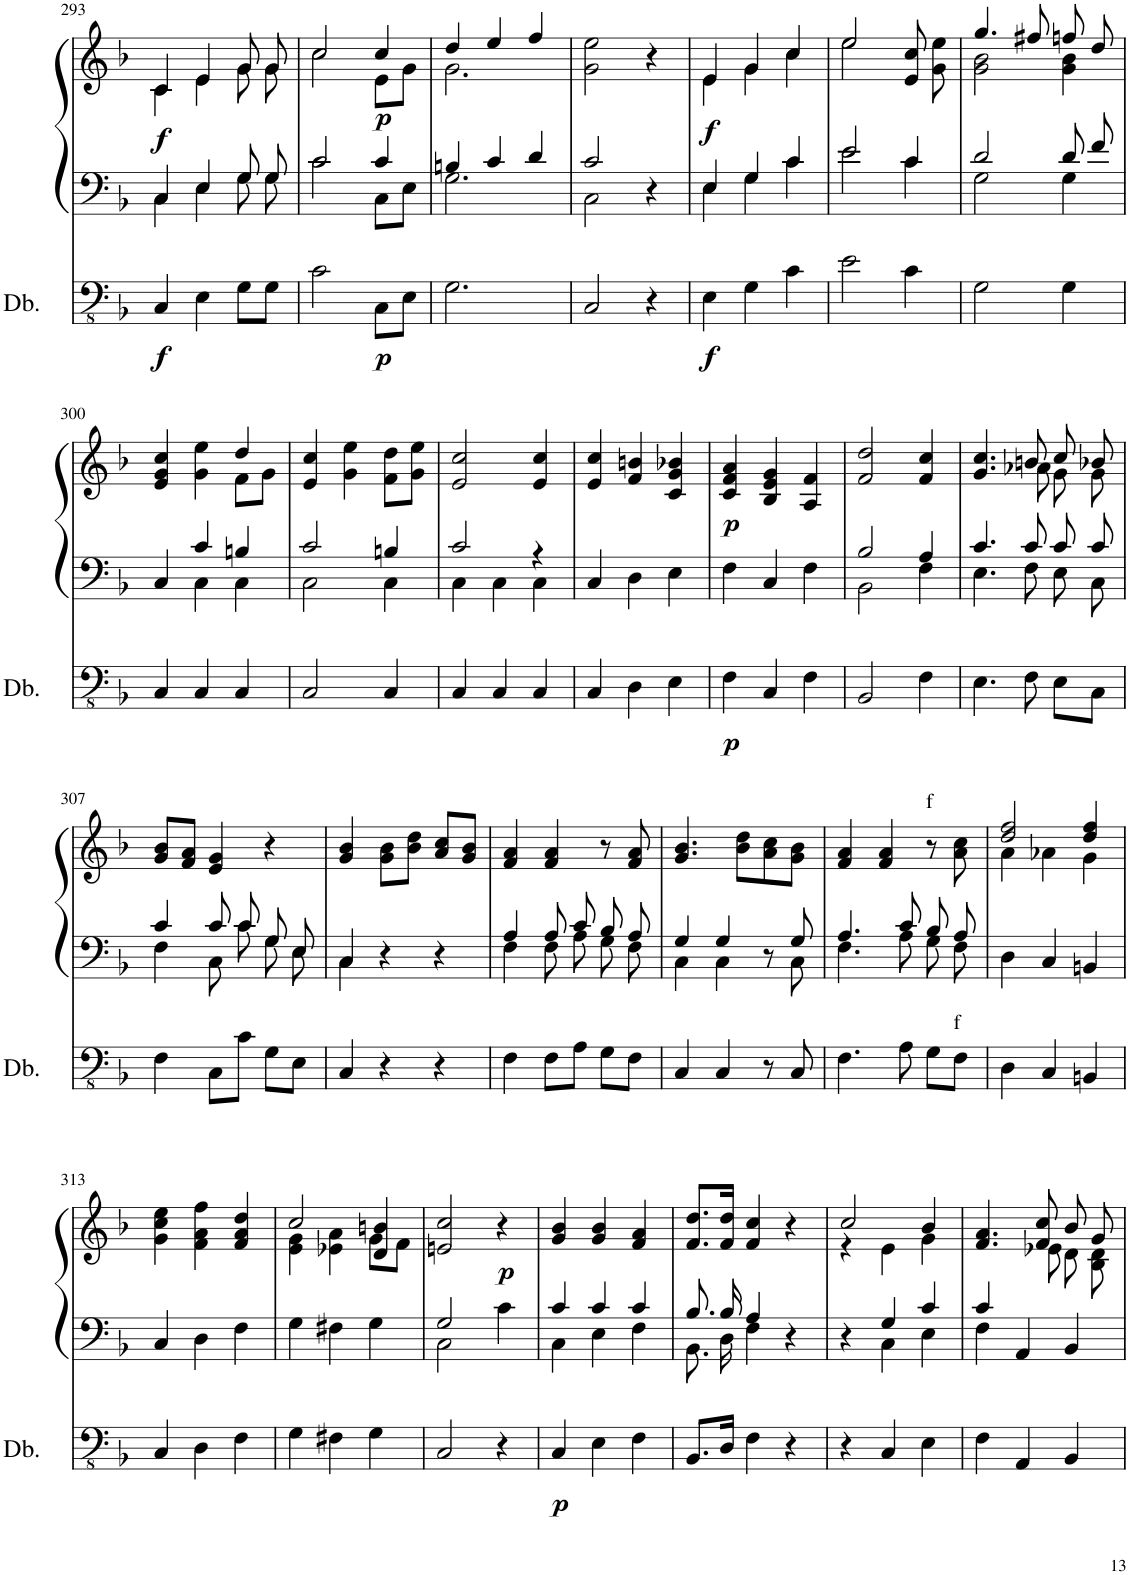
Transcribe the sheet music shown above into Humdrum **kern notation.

**kern	**dynam	**kern	**kern	**dynam
*part2	*part2	*part1	*part1	*part1
*staff3	*staff3	*staff2	*staff1	*staff1/2
*I"Double Bass	*	*I"[Organ [manuals]] (a)	*	*
*I'Db.	*	*	*	*
!!LO:PB:g=z
*clefFv4	*	*clefF4	*clefG2	*
*Trd7c12	*	*	*	*
*k[b-]	*	*k[b-]	*k[b-]	*
*F:	*	*F:	*F:	*
*M3/4	*	*M3/4	*M3/4	*
=293	=293	=293	=293	=293
*	*	*^	*^	*
!	!LO:DY:b	!	!	!	!	!LO:DY:b
4CC/	f	4C/	4C\	4c/	4c\	f
4EE\	.	4E/	4E\	4e/	4e\	.
8GG\L	.	8G/	8G\	8g/	8g\	.
8GG\J	.	8G/	8G\	8g/	8g\	.
=294	=294	=294	=294	=294	=294	=294
2C\	.	2c/	2c\	2cc/	2cc\	.
!	!LO:DY:b	!	!	!	!	!LO:DY:b
8CC\L	p	4c/	8C\L	4cc/	8e\L	p
8EE\J	.	.	8E\J	.	8g\J	.
=295	=295	=295	=295	=295	=295	=295
2.GG\	.	4Bn/	2.G\	4dd/	2.g\	.
.	.	4c/	.	4ee/	.	.
.	.	4d/	.	4ff/	.	.
*	*	*	*	*v	*v	*
=296	=296	=296	=296	=296	=296
2CC/	.	2c/	2C\	2g\ 2ee\	.
4r	.	4r	4ryy	4r	.
=297	=297	=297	=297	=297	=297
*	*	*	*	*^	*
!	!LO:DY:b	!	!	!	!	!LO:DY:b
4EE\	f	4E/	4E\	4e/	4e\	f
4GG\	.	4G/	4G\	4g/	4g\	.
4C\	.	4c/	4c\	4cc/	4cc\	.
=298	=298	=298	=298	=298	=298	=298
2E\	.	2e/	2e\	2ee/	2ee\	.
4C\	.	4c/	4c\	8e/ 8cc/	4ryy	.
.	.	.	.	8g\ 8ee\	.	.
=299	=299	=299	=299	=299	=299	=299
2GG\	.	2d/	2G\	4.gg/	2g\ 2b-\	.
.	.	.	.	8ff#X/	.	.
4GG\	.	8d/	4G\	8ffn/	4g\ 4b-\	.
.	.	8f/	.	8dd/	.	.
!!LO:LB:g=z	!!
=300	=300	=300	=300	=300	=300	=300
4CC/	.	4C/	4ryy	4e/ 4g/ 4cc/	4ryy	.
4CC/	.	4c/	4C\	4g\ 4ee\	4ryy	.
4CC/	.	4Bn/	4C\	4dd/	8f\L	.
.	.	.	.	.	8g\J	.
*	*	*	*	*v	*v	*
=301	=301	=301	=301	=301	=301
2CC/	.	2c/	2C\	4e/ 4cc/	.
.	.	.	.	4g\ 4ee\	.
4CC/	.	4Bn/	4C\	8f\ 8dd\L	.
.	.	.	.	8g\ 8ee\J	.
=302	=302	=302	=302	=302	=302
4CC/	.	2c/	4C\	2e/ 2cc/	.
4CC/	.	.	4C\	.	.
4CC/	.	4r	4C\	4e/ 4cc/	.
*	*	*v	*v	*	*
=303	=303	=303	=303	=303
4CC/	.	4C/	4e/ 4cc/	.
4DD\	.	4D\	4f/ 4bn/	.
4EE\	.	4E\	4c/ 4g/ 4b-X/	.
=304	=304	=304	=304	=304
!	!LO:DY:b	!	!	!LO:DY:b
4FF\	p	4F\	4c/ 4f/ 4a/	p
4CC/	.	4C/	4B-/ 4e/ 4g/	.
4FF\	.	4F\	4A/ 4f/	.
=305	=305	=305	=305	=305
*	*	*^	*	*
2BBB-/	.	2B-/	2BB-\	2f/ 2dd/	.
4FF\	.	4A/	4F\	4f/ 4cc/	.
=306	=306	=306	=306	=306	=306
*	*	*	*	*^	*
4.EE\	.	4.c/	4.E\	4.g/ 4.cc/	4ryy	.
.	.	.	.	.	8ryy	.
8FF\	.	8c/	8F\	8bn/	8a-X\	.
8EE\L	.	8c/	8E\	8cc/	8g\	.
8CC\J	.	8c/	8C\	8b-X/	8g\	.
*	*	*	*	*v	*v	*
!!LO:LB:g=z
=307	=307	=307	=307	=307	=307
4FF\	.	4c/	4F\	8g/ 8b-/L	.
.	.	.	.	8f/ 8a/J	.
8CC\L	.	8c/	8C\	4e/ 4g/	.
8C\J	.	8c/	8c\	.	.
8GG\L	.	8G/	8G\	4r	.
8EE\J	.	8E/	8E\	.	.
=308	=308	=308	=308	=308	=308
4CC/	.	4C/	4C\	4g/ 4b-/	.
4r	.	4r	4ryy	8g\ 8b-\L	.
.	.	.	.	8b-\ 8dd\J	.
4r	.	4r	4ryy	8a/ 8cc/L	.
.	.	.	.	8g/ 8b-/J	.
=309	=309	=309	=309	=309	=309
4FF\	.	4A/	4F\	4f/ 4a/	.
8FF\L	.	8A/	8F\	4f/ 4a/	.
8AA\J	.	8c/	8A\	.	.
8GG\L	.	8B-/	8G\	8r	.
8FF\J	.	8A/	8F\	8f/ 8a/	.
=310	=310	=310	=310	=310	=310
4CC/	.	4G/	4C\	4.g/ 4.b-/	.
4CC/	.	4G/	4C\	.	.
.	.	.	.	8b-\ 8dd\L	.
8r	.	8r	8ryy	8a\ 8cc\	.
8CC/	.	8G/	8C\	8g\ 8b-\J	.
=311	=311	=311	=311	=311	=311
4.FF\	.	4.A/	4.F\	4f/ 4a/	.
.	.	.	.	4f/ 4a/	.
8AA\	.	8c/	8A\	.	.
!	!	!	!	!LO:TX:a:t=f	!
8GG\L	.	8B-/	8G\	8r	.
!LO:TX:a:t=f	!	!	!	!	!
8FF\J	.	8A/	8F\	8a\ 8cc\	.
*	*	*v	*v	*	*
=312	=312	=312	=312	=312
*	*	*	*^	*
4DD\	.	4D\	2dd/ 2ff/	4a\	.
4CC/	.	4C/	.	4a-X\	.
4BBBn/	.	4BBn/	4dd/ 4ff/	4g\	.
*	*	*	*v	*v	*
!!LO:LB:g=z
=313	=313	=313	=313	=313
4CC/	.	4C/	4g\ 4cc\ 4ee\	.
4DD\	.	4D\	4f\ 4a\ 4ff\	.
4FF\	.	4F\	4f/ 4a/ 4dd/	.
=314	=314	=314	=314	=314
*	*	*	*^	*
4GG\	.	4G\	2cc/	4e\ 4g\	.
4FF#X\	.	4F#X\	.	4e-X\ 4a\	.
4GG\	.	4G\	4d/ 4bn/	8g\L	.
.	.	.	.	8f\J	.
*	*	*	*v	*v	*
=315	=315	=315	=315	=315
*	*	*^	*	*
2CC/	.	2G/	2C\	2en/ 2cc/	.
!	!	!	!	!	!LO:DY:b
4r	.	4c\	4ryy	4r	p
=316	=316	=316	=316	=316	=316
!	!LO:DY:b	!	!	!	!
4CC/	p	4c/	4C\	4g/ 4b-/	.
4EE\	.	4c/	4E\	4g/ 4b-/	.
4FF\	.	4c/	4F\	4f/ 4a/	.
=317	=317	=317	=317	=317	=317
8.BBB-/L	.	8.B-/	8.BB-\	8.f/ 8.dd/L	.
16DD/Jk	.	16B-/	16D\	16f/ 16dd/Jk	.
4FF\	.	4A/	4F\	4f/ 4cc/	.
4r	.	4r	4ryy	4r	.
=318	=318	=318	=318	=318	=318
*	*	*	*	*^	*
4r	.	4r	4ryy	2cc/	4r	.
4CC/	.	4G/	4C\	.	4e\	.
4EE\	.	4c/	4E\	4b-/	4g\	.
=319	=319	=319	=319	=319	=319	=319
4FF\	.	4c/	4F\	4.f/ 4.a/	8ryy	.
.	.	.	.	.	8ryy	.
4AAA/	.	4AA/	4ryy	.	8ryy	.
.	.	.	.	8f/ 8cc/	8e-X\	.
4BBB-/	.	4BB-/	4ryy	8b-/	8d\	.
.	.	.	.	8g/	8B-\ 8d\	.
*	*	*v	*v	*	*	*
*	*	*	*v	*v	*
=	=	=	=	=
*-	*-	*-	*-	*-
